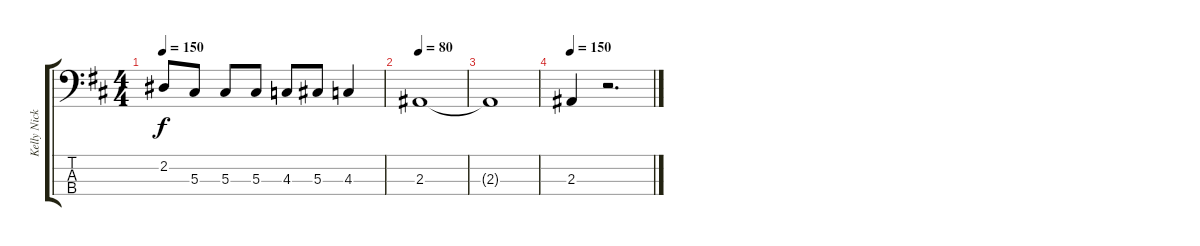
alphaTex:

\track ("Kelly Nickels" "Kelly Nick") {instrument electricbasspick}
\staff {score tabs}
\tuning (Gb2 Db2 Ab1 Eb1) {hide}
\ts (4 4)
\tempo 150
\clef f4
\ks d
2.2.8{dy f} 5.3.8 5.3.8 5.3.8 4.3.8 5.3.8 4.3.4 |
\tempo 80
2.3.1 |
2.3{t}.1 |
\tempo 150
2.3.4 r.2{d}
